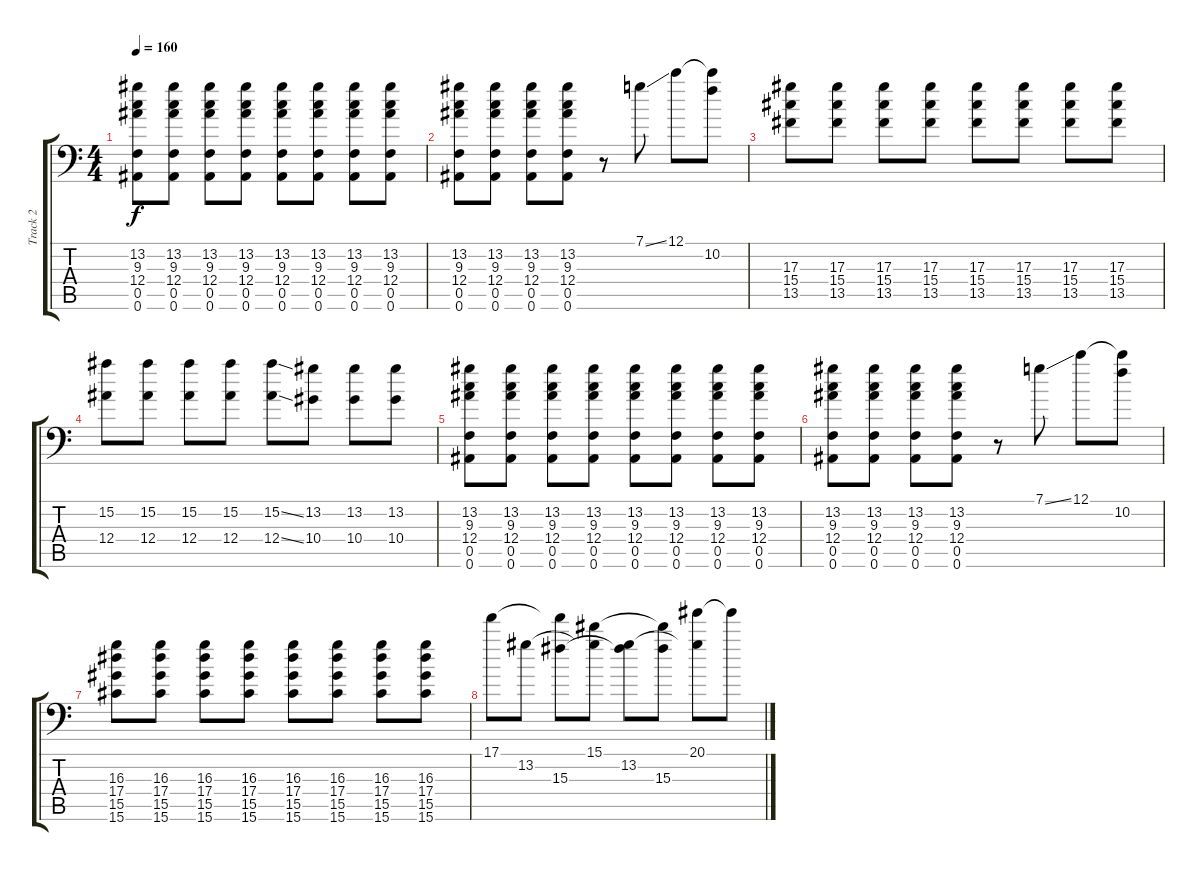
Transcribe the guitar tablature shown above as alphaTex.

\track ("Track 2" "Track 2") {instrument distortionguitar}
\staff {score tabs}
\tuning (C4 G3 Eb3 Bb2 F2 Bb1) {hide}
\ts (4 4)
\tempo 160
\clef f4
\ks c
(13.2 9.3 12.4 0.5 0.6).8{dy f instrument distortionguitar} (13.2 9.3 12.4 0.5 0.6).8 (13.2 9.3 12.4 0.5 0.6).8 (13.2 9.3 12.4 0.5 0.6).8 (13.2 9.3 12.4 0.5 0.6).8 (13.2 9.3 12.4 0.5 0.6).8 (13.2 9.3 12.4 0.5 0.6).8 (13.2 9.3 12.4 0.5 0.6).8 |
(13.2 9.3 12.4 0.5 0.6).8 (13.2 9.3 12.4 0.5 0.6).8 (13.2 9.3 12.4 0.5 0.6).8 (13.2 9.3 12.4 0.5 0.6).8 r.8 7.1{ss}.8 12.1.8 (12.1{t} 10.2).8 |
(17.3 15.4 13.5).8 (17.3 15.4 13.5).8 (17.3 15.4 13.5).8 (17.3 15.4 13.5).8 (17.3 15.4 13.5).8 (17.3 15.4 13.5).8 (17.3 15.4 13.5).8 (17.3 15.4 13.5).8 |
(15.2 12.4).8 (15.2 12.4).8 (15.2 12.4).8 (15.2 12.4).8 (15.2{ss} 12.4{ss}).8 (13.2 10.4).8 (13.2 10.4).8 (13.2 10.4).8 |
(13.2 9.3 12.4 0.5 0.6).8 (13.2 9.3 12.4 0.5 0.6).8 (13.2 9.3 12.4 0.5 0.6).8 (13.2 9.3 12.4 0.5 0.6).8 (13.2 9.3 12.4 0.5 0.6).8 (13.2 9.3 12.4 0.5 0.6).8 (13.2 9.3 12.4 0.5 0.6).8 (13.2 9.3 12.4 0.5 0.6).8 |
(13.2 9.3 12.4 0.5 0.6).8 (13.2 9.3 12.4 0.5 0.6).8 (13.2 9.3 12.4 0.5 0.6).8 (13.2 9.3 12.4 0.5 0.6).8 r.8 7.1{ss}.8 12.1.8 (12.1{t} 10.2).8 |
(16.3 17.4 15.5 15.6).8 (16.3 17.4 15.5 15.6).8 (16.3 17.4 15.5 15.6).8 (16.3 17.4 15.5 15.6).8 (16.3 17.4 15.5 15.6).8 (16.3 17.4 15.5 15.6).8 (16.3 17.4 15.5 15.6).8 (16.3 17.4 15.5 15.6).8 |
17.1.8 13.2.8 (17.1{t} 15.3).8 (15.1 13.2{t}).8 (13.2 15.3{t}).8 (15.1{t} 15.3).8 (20.1 13.2{t}).8 20.1{t}.8
